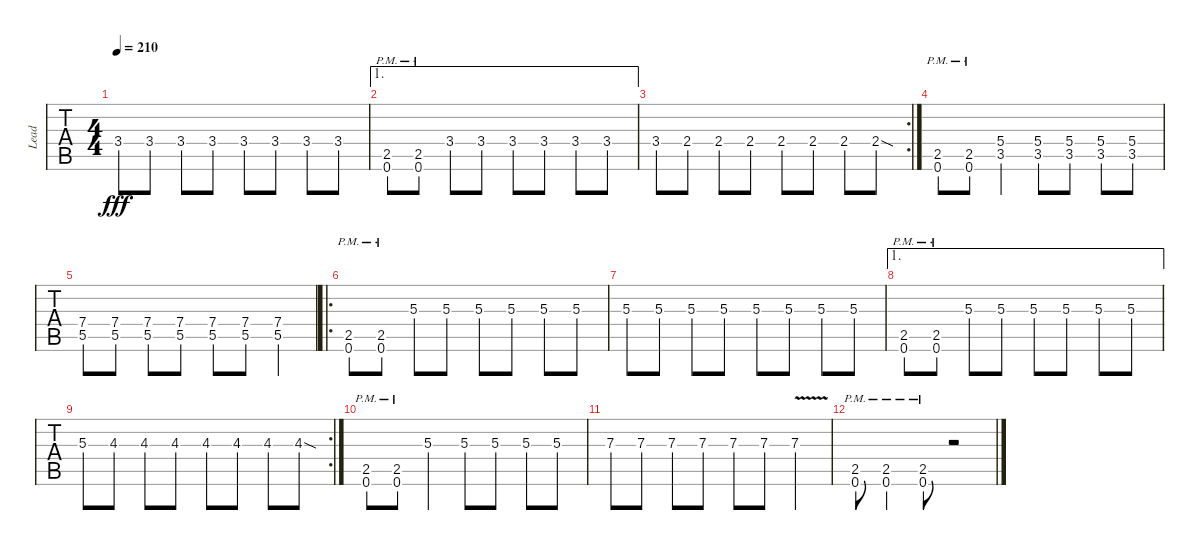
\track ("Lead" "Lead") {instrument distortionguitar}
\staff {tabs}
\tuning (B3 Gb3 D3 A2 E2 B1) {hide}
\ts (4 4)
\tempo 210
\clef g2
\ks c
3.4.8{dy fff} 3.4.8 3.4.8 3.4.8 3.4.8 3.4.8 3.4.8 3.4.8 |
\ae 1
(2.5{pm} 0.6{pm}).8 (2.5{pm} 0.6{pm}).8 3.4.8 3.4.8 3.4.8 3.4.8 3.4.8 3.4.8 |
\rc 2
3.4.8 2.4.8 2.4.8 2.4.8 2.4.8 2.4.8 2.4.8 2.4{sod}.8 |
(2.5{pm} 0.6{pm}).8 (2.5{pm} 0.6{pm}).8 (5.4 3.5).4 (5.4 3.5).8 (5.4 3.5).8 (5.4 3.5).8 (5.4 3.5).8 |
(7.4 5.5).8 (7.4 5.5).8 (7.4 5.5).8 (7.4 5.5).8 (7.4 5.5).8 (7.4 5.5).8 (7.4 5.5).4 |
\ro
(2.5{pm} 0.6{pm}).8 (2.5{pm} 0.6{pm}).8 5.3.8 5.3.8 5.3.8 5.3.8 5.3.8 5.3.8 |
5.3.8 5.3.8 5.3.8 5.3.8 5.3.8 5.3.8 5.3.8 5.3.8 |
\ae 1
(2.5{pm} 0.6{pm}).8 (2.5{pm} 0.6{pm}).8 5.3.8 5.3.8 5.3.8 5.3.8 5.3.8 5.3.8 |
\rc 2
5.3.8 4.3.8 4.3.8 4.3.8 4.3.8 4.3.8 4.3.8 4.3{sod}.8 |
(2.5{pm} 0.6{pm}).8 (2.5{pm} 0.6{pm}).8 5.3.4 5.3.8 5.3.8 5.3.8 5.3.8 |
7.3.8 7.3.8 7.3.8 7.3.8 7.3.8 7.3.8 7.3{v}.4 |
(2.5{pm} 0.6{pm}).8 (2.5{pm} 0.6{pm}).4 (2.5{pm} 0.6{pm}).8 r.2
